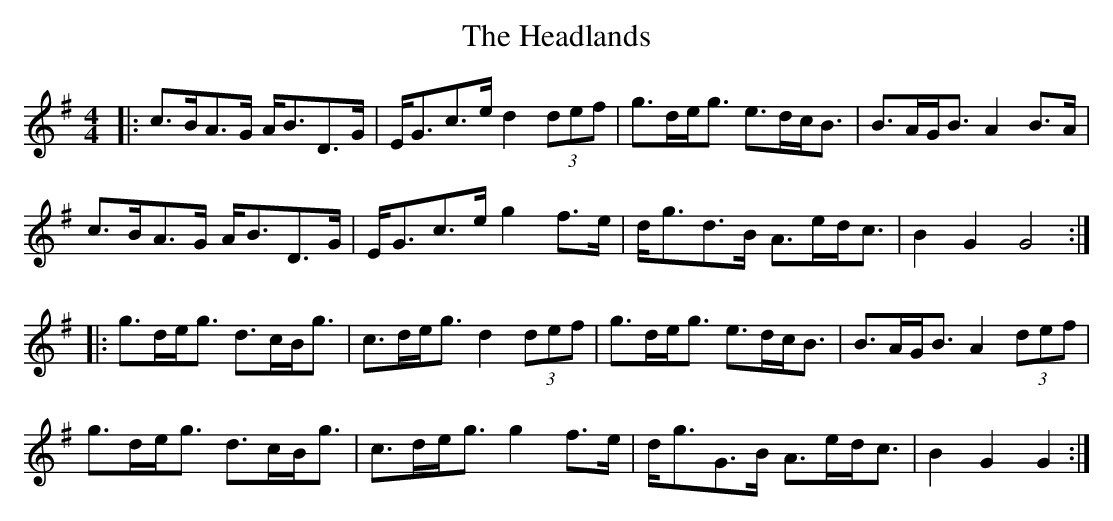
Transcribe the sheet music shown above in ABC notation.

X:1
T: The Headlands
M: 4/4
L: 1/8
K: Gmaj
|:c>BA>G A<BD>G|E<Gc>e d2 (3def|g>de<g e>dc<B|B>AG<B A2 B>A|
c>BA>G A<BD>G|E<Gc>e g2 f>e|d<gd>B A>ed<c|B2 G2 G4:|
|:g>de<g d>cB<g|c>de<g d2 (3def|g>de<g e>dc<B|B>AG<B A2 (3def|
g>de<g d>cB<g|c>de<g g2 f>e|d<gG>B A>ed<c|B2 G2 G2:|
